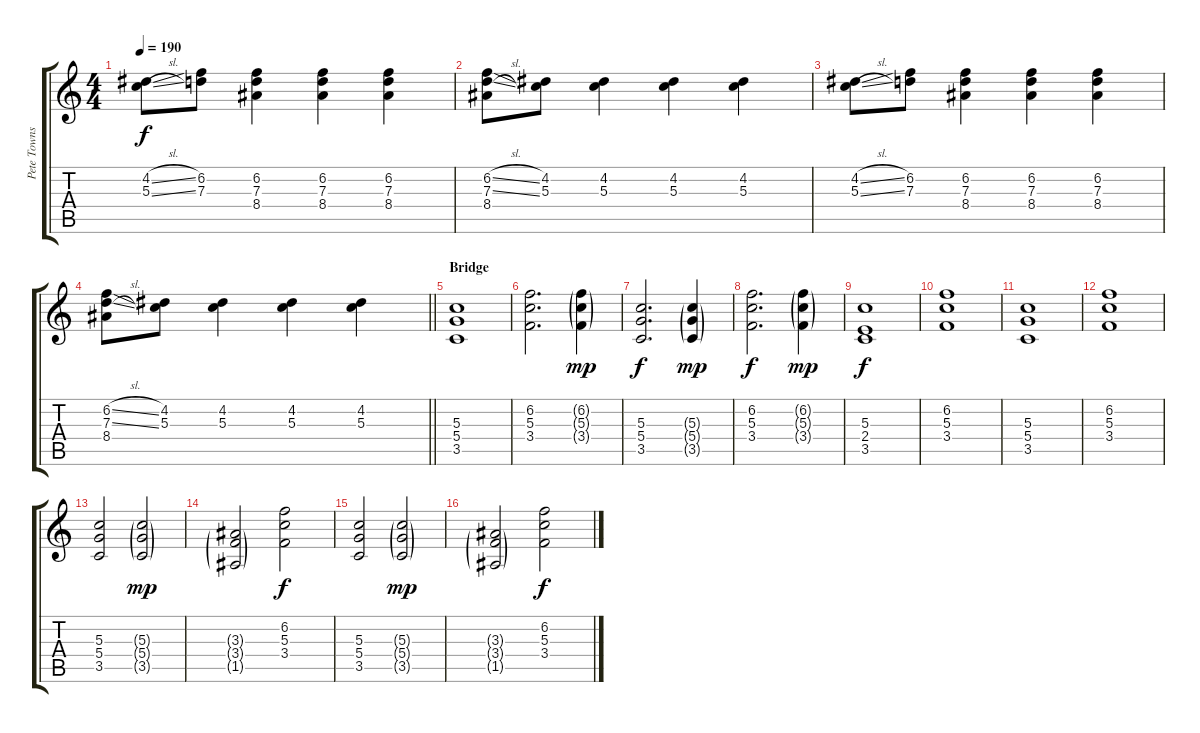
\track ("Pete Townshend" "Pete Towns") {instrument electricguitarclean}
\staff {score tabs}
\tuning (E4 B3 G3 D3 A2 E2) {hide}
\ts (4 4)
\tempo 190
\clef g2
\ks c
(4.2{sl} 5.3{sl}).8{dy f} (6.2 7.3).8 (6.2 7.3 8.4).4 (6.2 7.3 8.4).4 (6.2 7.3 8.4).4 |
(6.2{sl} 7.3{sl} 8.4).8 (4.2 5.3).8 (4.2 5.3).4 (4.2 5.3).4 (4.2 5.3).4 |
(4.2{sl} 5.3{sl}).8 (6.2 7.3).8 (6.2 7.3 8.4).4 (6.2 7.3 8.4).4 (6.2 7.3 8.4).4 |
\barLineRight lightlight
(6.2{sl} 7.3{sl} 8.4).8 (4.2 5.3).8 (4.2 5.3).4 (4.2 5.3).4 (4.2 5.3).4 |
\section ("" "Bridge")
(5.3 5.4 3.5).1 |
(6.2 5.3 3.4).2{d} (6.2{g} 5.3{g} 3.4{g}).4{dy mp} |
(5.3 5.4 3.5).2{d dy f} (5.3{g} 5.4{g} 3.5{g}).4{dy mp} |
(6.2 5.3 3.4).2{d dy f} (6.2{g} 5.3{g} 3.4{g}).4{dy mp} |
(5.3 2.4 3.5).1{dy f} |
(6.2 5.3 3.4).1 |
(5.3 5.4 3.5).1 |
(6.2 5.3 3.4).1 |
(5.3 5.4 3.5).2 (5.3{g} 5.4{g} 3.5{g}).2{dy mp} |
(3.3{g} 3.4{g} 1.5{g}).2 (6.2 5.3 3.4).2{dy f} |
(5.3 5.4 3.5).2 (5.3{g} 5.4{g} 3.5{g}).2{dy mp} |
(3.3{g} 3.4{g} 1.5{g}).2 (6.2 5.3 3.4).2{dy f}
